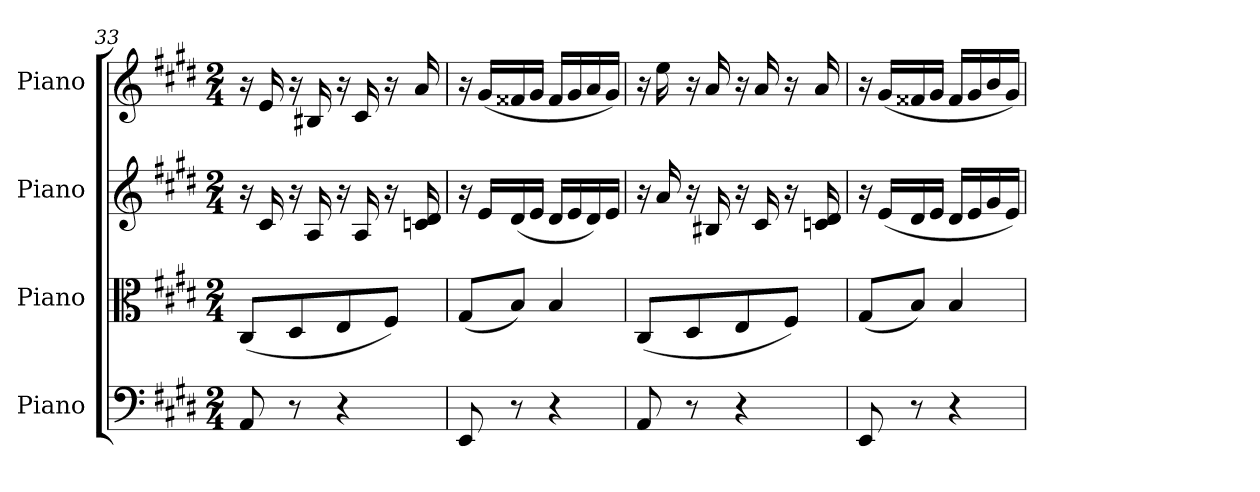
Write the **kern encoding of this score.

**kern	**kern	**kern	**kern
*part4	*part3	*part2	*part1
*staff4	*staff3	*staff2	*staff1
*I"Piano	*I"Piano	*I"Piano	*I"Piano
*I'Pno	*I'Pno	*I'Pno	*I'Pno
*clefF4	*clefC3	*clefG2	*clefG2
*k[f#c#g#d#]	*k[f#c#g#d#]	*k[f#c#g#d#]	*k[f#c#g#d#]
*M2/4	*M2/4	*M2/4	*M2/4
=33	=33	=33	=33
8AA/	(8C#/L	16r	16r
.	.	16c#/	16e/
8r	8D#/	16r	16r
.	.	16A/	16B#X/
4r	8E/	16r	16r
.	.	16A/	16c#/
.	8F#/J)	16r	16r
.	.	16cn/ 16d#/	16a/
=34	=34	=34	=34
8EE/	(8G#/L	16r	16r
.	.	16e/LL	(16g#/LL
8r	8B/J)	(16d#/	16f##X/
.	.	16e/JJ	16g#/JJ
4r	4B/	16d#/LL	16f##/LL
.	.	16e/	16g#/
.	.	16d#/)	16a/
.	.	16e/JJ	16g#/JJ)
=35	=35	=35	=35
8AA/	(8C#/L	16r	16r
.	.	16a/	16ee\
8r	8D#/	16r	16r
.	.	16B#X/	16a/
4r	8E/	16r	16r
.	.	16c#/	16a/
.	8F#/J)	16r	16r
.	.	16cn/ 16d#/	16a/
=36	=36	=36	=36
8EE/	(8G#/L	16r	16r
.	.	(16e/LL	(16g#/LL
8r	8B/J)	16d#/	16f##X/
.	.	16e/JJ	16g#/JJ
4r	4B/	16d#/LL	16f##/LL
.	.	16e/	16g#/
.	.	16g#/	16b/
.	.	16e/JJ)	16g#/JJ)
=	=	=	=
*-	*-	*-	*-
